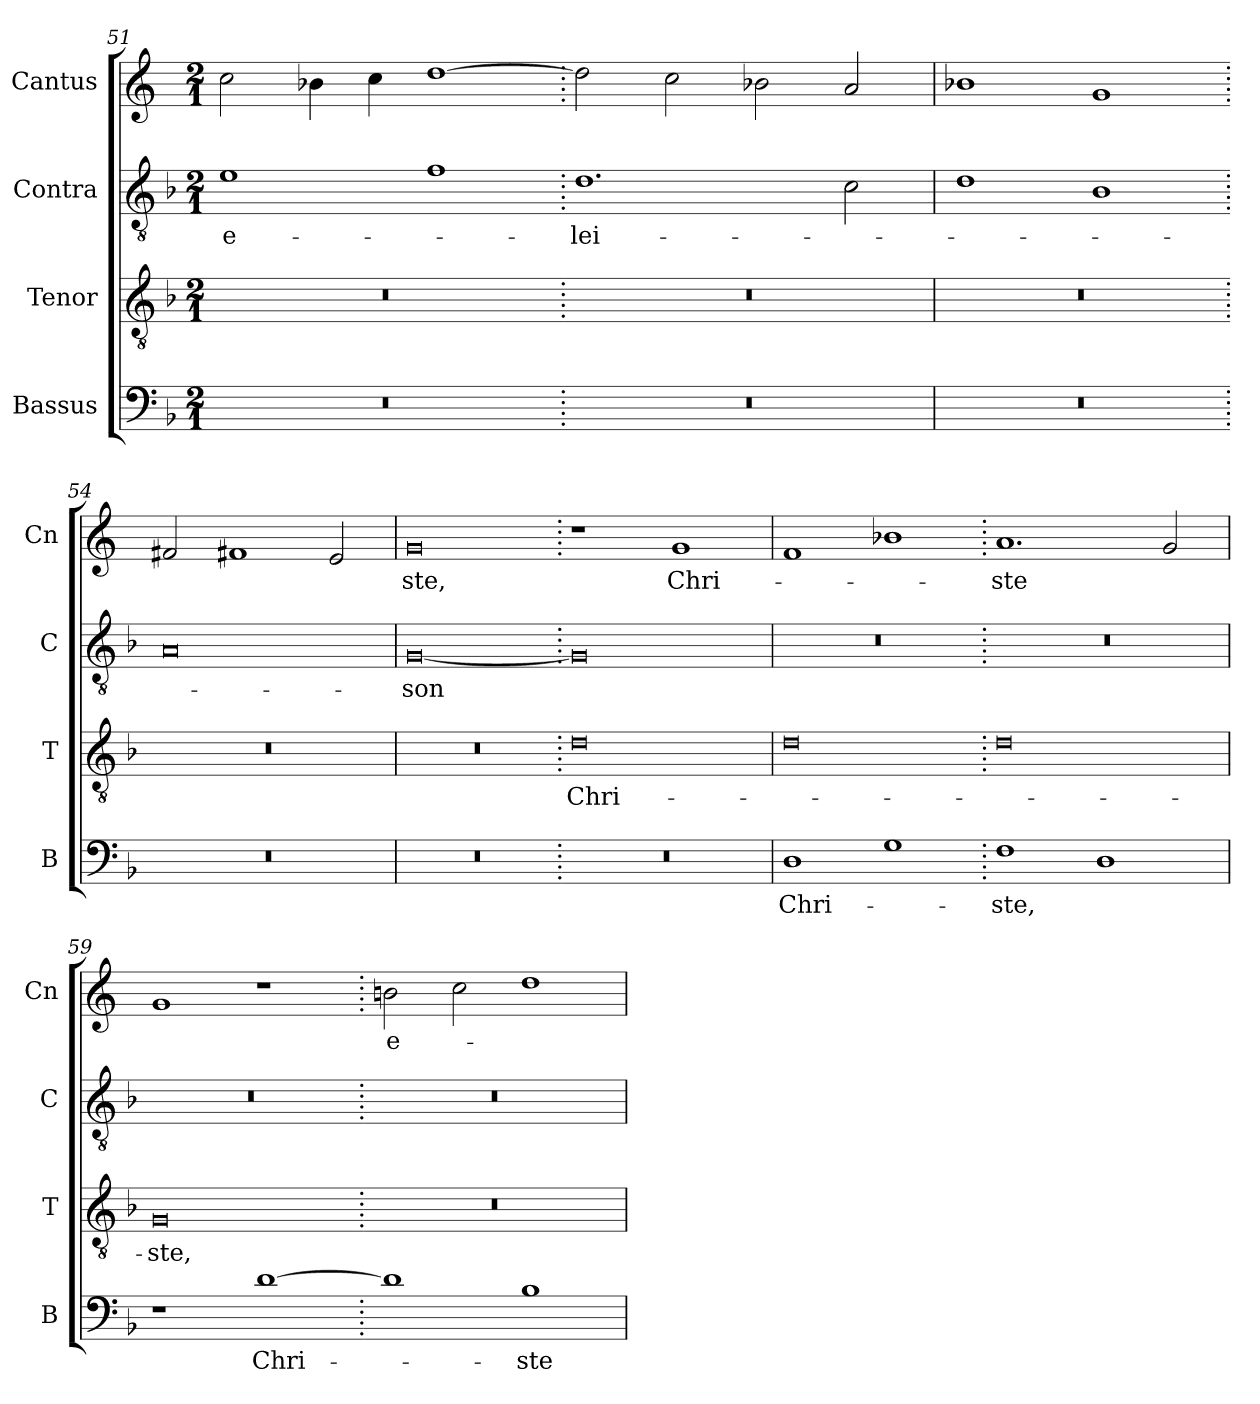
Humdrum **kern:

**kern	**text	**kern	**text	**kern	**text	**kern	**text
*part4	*part4	*part3	*part3	*part2	*part2	*part1	*part1
*staff4	*staff4	*staff3	*staff3	*staff2	*staff2	*staff1	*staff1
*I"Bassus	*	*I"Tenor	*	*I"Contra	*	*I"Cantus	*
*I'B	*	*I'T	*	*I'C	*	*I'Cn	*
*clefF4	*	*clefGv2	*	*clefGv2	*	*clefG2	*
*k[b-]	*	*k[b-]	*	*k[b-]	*	*k[]	*
*M2/1	*	*M2/1	*	*M2/1	*	*M2/1	*
=51	=51	=51	=51	=51	=51	=51	=51
0r	.	0r	.	1e	e-	2cc\	.
.	.	.	.	.	.	4b-X\	.
.	.	.	.	.	.	4cc\	.
.	.	.	.	1f	.	[1dd	.
=52.	=52.	=52.	=52.	=52.	=52.	=52.	=52.
0r	.	0r	.	1.d	-lei-	2dd\]	.
.	.	.	.	.	.	2cc\	.
.	.	.	.	.	.	2b-X\	.
.	.	.	.	2c\	.	2a/	.
=53	=53	=53	=53	=53	=53	=53	=53
0r	.	0r	.	1d	.	1b-X	.
.	.	.	.	1B-	.	1g	.
=54.	=54.	=54.	=54.	=54.	=54.	=54.	=54.
0r	.	0r	.	0A	.	2f#X/	.
.	.	.	.	.	.	1f#X	.
.	.	.	.	.	.	2e/	.
=55	=55	=55	=55	=55	=55	=55	=55
0r	.	0r	.	[0G	-son	0g	-ste,
=56.	=56.	=56.	=56.	=56.	=56.	=56.	=56.
0r	.	0d	Chri-	0G]	.	1r	.
.	.	.	.	.	.	1g	Chri-
=57	=57	=57	=57	=57	=57	=57	=57
1D	Chri-	0d	.	0r	.	1f	.
1G	.	.	.	.	.	1b-X	.
=58.	=58.	=58.	=58.	=58.	=58.	=58.	=58.
1F	-ste,	0d	.	0r	.	1.a	-ste
1D	.	.	.	.	.	.	.
.	.	.	.	.	.	2g/	.
=59	=59	=59	=59	=59	=59	=59	=59
1r	.	0G	-ste,	0r	.	1g	.
[1d	Chri-	.	.	.	.	1r	.
=60.	=60.	=60.	=60.	=60.	=60.	=60.	=60.
1d]	.	0r	.	0r	.	2bn\	e-
.	.	.	.	.	.	2cc\	.
1B-	-ste	.	.	.	.	1dd	.
=	=	=	=	=	=	=	=
*-	*-	*-	*-	*-	*-	*-	*-
